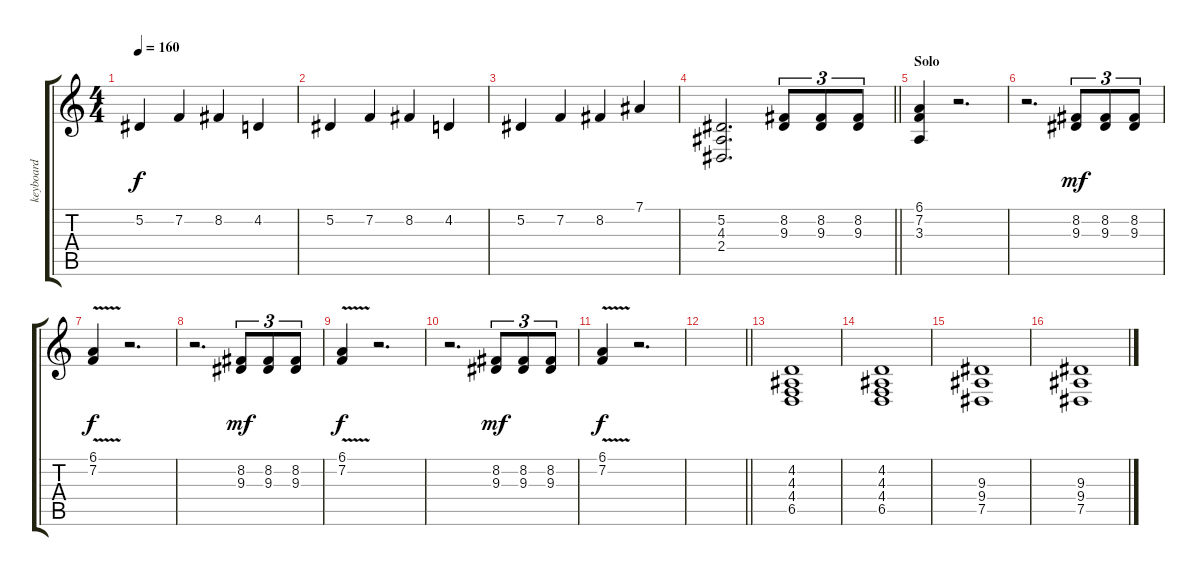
\track ("keyboard" "keyboard") {instrument choiraahs}
\staff {score tabs}
\tuning (Eb4 Bb3 Gb3 Db3 Ab2 Eb2) {hide}
\ts (4 4)
\tempo 160
\clef g2
\ks c
5.2.4{dy f} 7.2.4 8.2.4 4.2.4 |
5.2.4 7.2.4 8.2.4 4.2.4 |
5.2.4 7.2.4 8.2.4 7.1.4 |
\barLineRight lightlight
(5.2 4.3 2.4).2{d} (8.2 9.3).8{tu (3 2)} (8.2 9.3).8{tu (3 2)} (8.2 9.3).8{tu (3 2)} |
\section ("" "Solo")
(6.1 7.2 3.3).4 r.2{d} |
r.2{d} (8.2 9.3).8{tu (3 2) dy mf} (8.2 9.3).8{tu (3 2)} (8.2 9.3).8{tu (3 2)} |
(6.1 7.2{v}).4{dy f} r.2{d} |
r.2{d} (8.2 9.3).8{tu (3 2) dy mf} (8.2 9.3).8{tu (3 2)} (8.2 9.3).8{tu (3 2)} |
(6.1 7.2{v}).4{dy f} r.2{d} |
r.2{d} (8.2 9.3).8{tu (3 2) dy mf} (8.2 9.3).8{tu (3 2)} (8.2 9.3).8{tu (3 2)} |
(6.1 7.2{v}).4{dy f} r.2{d} |
\barLineRight lightlight
|
\section ("" "")
(4.2 4.3 4.4 6.5).1 |
(4.2 4.3 4.4 6.5).1 |
(9.3 9.4 7.5).1 |
(9.3 9.4 7.5).1
